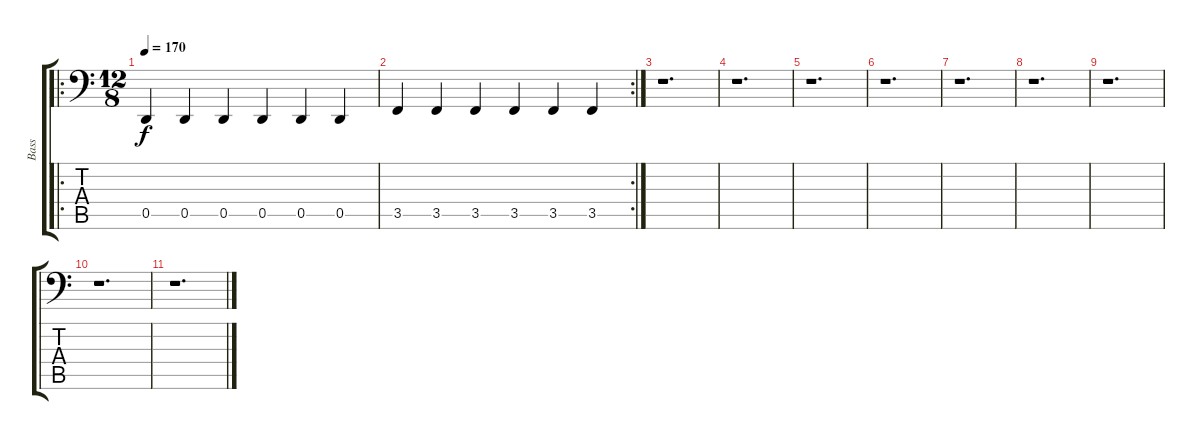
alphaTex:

\track ("Bass" "Bass") {instrument electricbasspick}
\staff {score tabs}
\tuning (A2 E2 C2 G1 D1 A0) {hide}
\ro
\ts (12 8)
\tempo 170
\clef f4
\ks c
0.5.4{dy f} 0.5.4 0.5.4 0.5.4 0.5.4 0.5.4 |
\rc 2
3.5.4 3.5.4 3.5.4 3.5.4 3.5.4 3.5.4 |
r.1{d} |
r.1{d} |
r.1{d} |
r.1{d} |
r.1{d} |
r.1{d} |
r.1{d} |
r.1{d} |
r.1{d}
